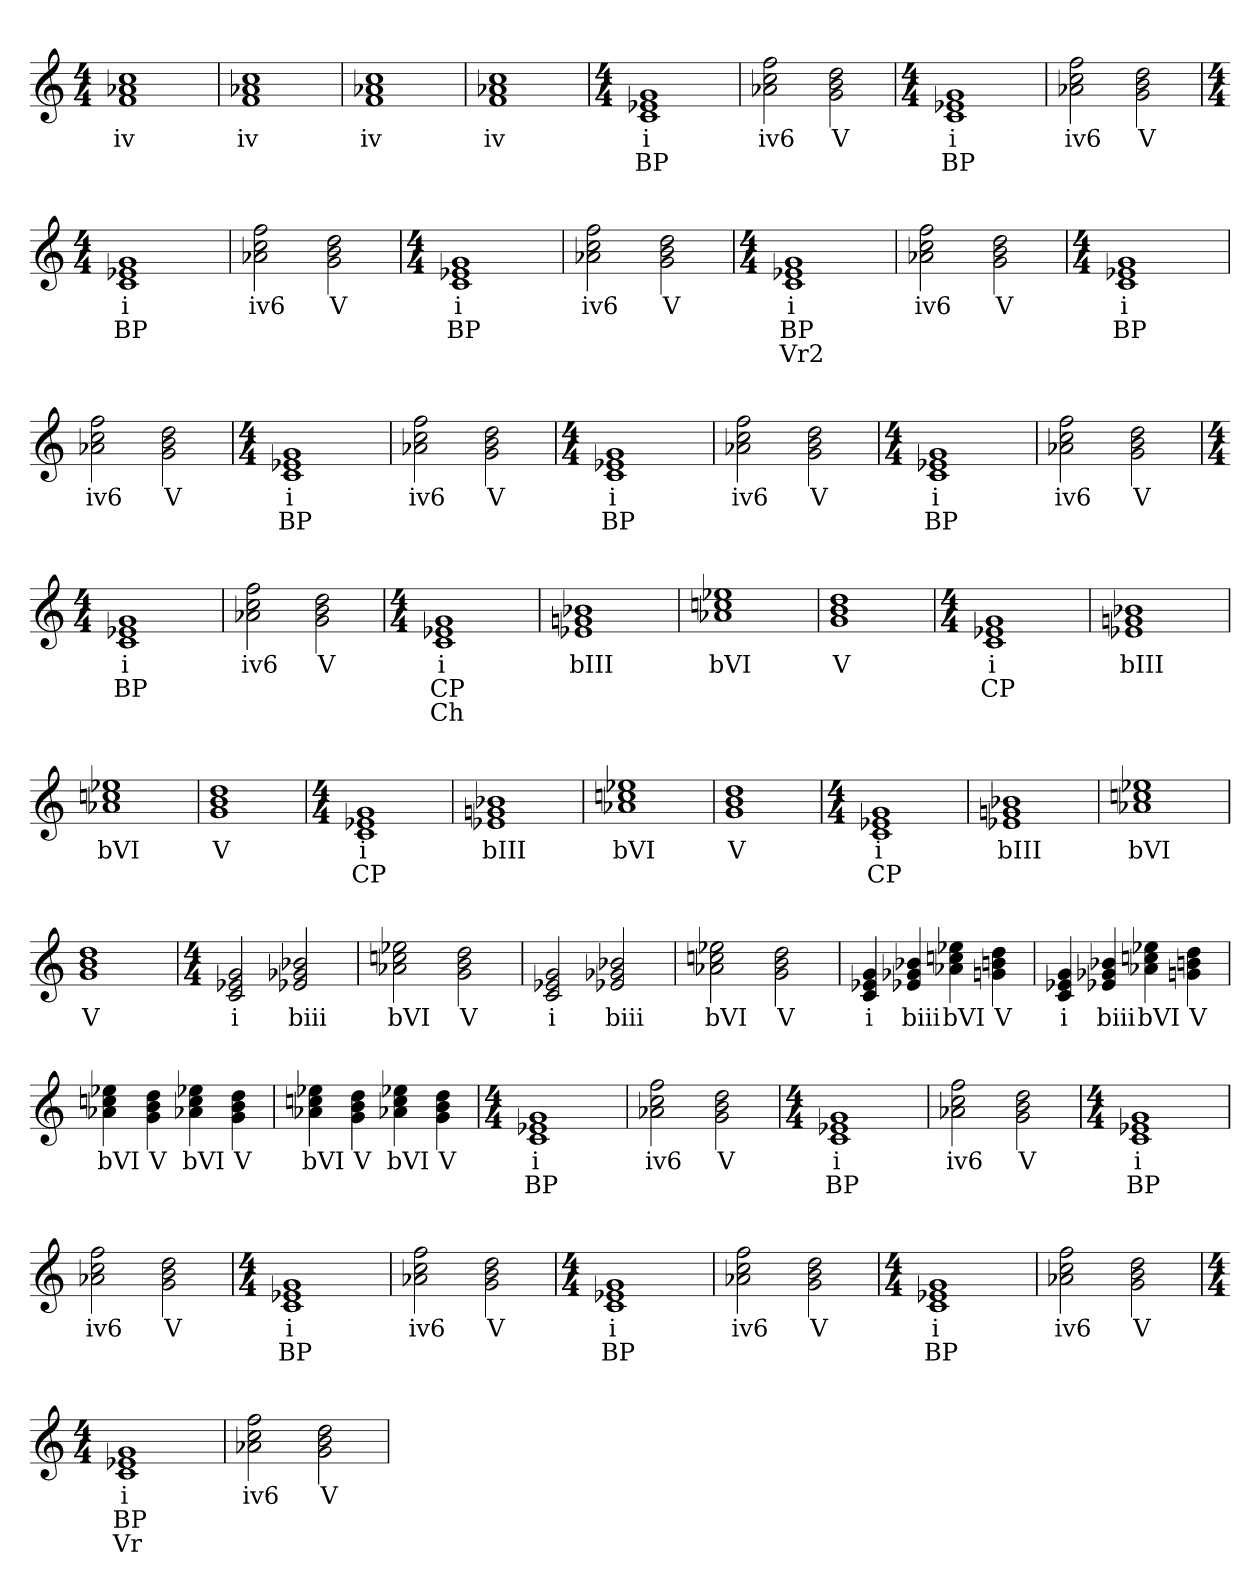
**kern	**text	**text	**text
*part1	*part1	*part1	*part1
*staff1	*staff1	*staff1	*staff1
*k[]	*	*	*
*C:	*	*	*
*M4/4	*	*	*
=	=	=	=
1f 1a-X 1cc	iv	.	.
=	=	=	=
*k[]	*	*	*
*C:	*	*	*
1f 1a-X 1cc	iv	.	.
=	=	=	=
*k[]	*	*	*
*C:	*	*	*
1f 1a-X 1cc	iv	.	.
=	=	=	=
*k[]	*	*	*
*C:	*	*	*
1f 1a-X 1cc	iv	.	.
=	=	=	=
*k[]	*	*	*
*C:	*	*	*
*M4/4	*	*	*
1c 1e-X 1g	i	BP	.
=	=	=	=
*k[]	*	*	*
*C:	*	*	*
2a-X 2cc 2ff	iv6	.	.
2g 2b 2dd	V	.	.
=	=	=	=
*k[]	*	*	*
*C:	*	*	*
*M4/4	*	*	*
1c 1e-X 1g	i	BP	.
=	=	=	=
*k[]	*	*	*
*C:	*	*	*
2a-X 2cc 2ff	iv6	.	.
2g 2b 2dd	V	.	.
=	=	=	=
*k[]	*	*	*
*C:	*	*	*
*M4/4	*	*	*
1c 1e-X 1g	i	BP	.
=	=	=	=
*k[]	*	*	*
*C:	*	*	*
2a-X 2cc 2ff	iv6	.	.
2g 2b 2dd	V	.	.
=	=	=	=
*k[]	*	*	*
*C:	*	*	*
*M4/4	*	*	*
1c 1e-X 1g	i	BP	.
=	=	=	=
*k[]	*	*	*
*C:	*	*	*
2a-X 2cc 2ff	iv6	.	.
2g 2b 2dd	V	.	.
=	=	=	=
*k[]	*	*	*
*C:	*	*	*
*M4/4	*	*	*
1c 1e-X 1g	i	BP	Vr2
=	=	=	=
*k[]	*	*	*
*C:	*	*	*
2a-X 2cc 2ff	iv6	.	.
2g 2b 2dd	V	.	.
=	=	=	=
*k[]	*	*	*
*C:	*	*	*
*M4/4	*	*	*
1c 1e-X 1g	i	BP	.
=	=	=	=
*k[]	*	*	*
*C:	*	*	*
2a-X 2cc 2ff	iv6	.	.
2g 2b 2dd	V	.	.
=	=	=	=
*k[]	*	*	*
*C:	*	*	*
*M4/4	*	*	*
1c 1e-X 1g	i	BP	.
=	=	=	=
*k[]	*	*	*
*C:	*	*	*
2a-X 2cc 2ff	iv6	.	.
2g 2b 2dd	V	.	.
=	=	=	=
*k[]	*	*	*
*C:	*	*	*
*M4/4	*	*	*
1c 1e-X 1g	i	BP	.
=	=	=	=
*k[]	*	*	*
*C:	*	*	*
2a-X 2cc 2ff	iv6	.	.
2g 2b 2dd	V	.	.
=	=	=	=
*k[]	*	*	*
*C:	*	*	*
*M4/4	*	*	*
1c 1e-X 1g	i	BP	.
=	=	=	=
*k[]	*	*	*
*C:	*	*	*
2a-X 2cc 2ff	iv6	.	.
2g 2b 2dd	V	.	.
=	=	=	=
*k[]	*	*	*
*C:	*	*	*
*M4/4	*	*	*
1c 1e-X 1g	i	BP	.
=	=	=	=
*k[]	*	*	*
*C:	*	*	*
2a-X 2cc 2ff	iv6	.	.
2g 2b 2dd	V	.	.
=	=	=	=
*k[]	*	*	*
*C:	*	*	*
*M4/4	*	*	*
1c 1e-X 1g	i	CP	Ch
=	=	=	=
*k[]	*	*	*
*C:	*	*	*
1e-X 1gn 1b-X	bIII	.	.
=	=	=	=
*k[]	*	*	*
*C:	*	*	*
1a-X 1ccn 1ee-X	bVI	.	.
=	=	=	=
*k[]	*	*	*
*C:	*	*	*
1g 1b 1dd	V	.	.
=	=	=	=
*k[]	*	*	*
*C:	*	*	*
*M4/4	*	*	*
1c 1e-X 1g	i	CP	.
=	=	=	=
*k[]	*	*	*
*C:	*	*	*
1e-X 1gn 1b-X	bIII	.	.
=	=	=	=
*k[]	*	*	*
*C:	*	*	*
1a-X 1ccn 1ee-X	bVI	.	.
=	=	=	=
*k[]	*	*	*
*C:	*	*	*
1g 1b 1dd	V	.	.
=	=	=	=
*k[]	*	*	*
*C:	*	*	*
*M4/4	*	*	*
1c 1e-X 1g	i	CP	.
=	=	=	=
*k[]	*	*	*
*C:	*	*	*
1e-X 1gn 1b-X	bIII	.	.
=	=	=	=
*k[]	*	*	*
*C:	*	*	*
1a-X 1ccn 1ee-X	bVI	.	.
=	=	=	=
*k[]	*	*	*
*C:	*	*	*
1g 1b 1dd	V	.	.
=	=	=	=
*k[]	*	*	*
*C:	*	*	*
*M4/4	*	*	*
1c 1e-X 1g	i	CP	.
=	=	=	=
*k[]	*	*	*
*C:	*	*	*
1e-X 1gn 1b-X	bIII	.	.
=	=	=	=
*k[]	*	*	*
*C:	*	*	*
1a-X 1ccn 1ee-X	bVI	.	.
=	=	=	=
*k[]	*	*	*
*C:	*	*	*
1g 1b 1dd	V	.	.
=	=	=	=
*k[]	*	*	*
*C:	*	*	*
*M4/4	*	*	*
2c 2e-X 2g	i	.	.
2e-X 2g-X 2b-X	biii	.	.
=	=	=	=
*k[]	*	*	*
*C:	*	*	*
2a-X 2ccn 2ee-X	bVI	.	.
2g 2b 2dd	V	.	.
=	=	=	=
*k[]	*	*	*
*C:	*	*	*
2c 2e-X 2g	i	.	.
2e-X 2g-X 2b-X	biii	.	.
=	=	=	=
*k[]	*	*	*
*C:	*	*	*
2a-X 2ccn 2ee-X	bVI	.	.
2g 2b 2dd	V	.	.
=	=	=	=
*k[]	*	*	*
*C:	*	*	*
4c 4e-X 4g	i	.	.
4e-X 4g-X 4b-X	biii	.	.
4a-X 4ccn 4ee-X	bVI	.	.
4gn 4bn 4dd	V	.	.
=	=	=	=
*k[]	*	*	*
*C:	*	*	*
4c 4e-X 4g	i	.	.
4e-X 4g-X 4b-X	biii	.	.
4a-X 4ccn 4ee-X	bVI	.	.
4gn 4bn 4dd	V	.	.
=	=	=	=
*k[]	*	*	*
*C:	*	*	*
4a-X 4ccn 4ee-X	bVI	.	.
4g 4b 4dd	V	.	.
4a-X 4cc 4ee-X	bVI	.	.
4g 4b 4dd	V	.	.
=	=	=	=
*k[]	*	*	*
*C:	*	*	*
4a-X 4ccn 4ee-X	bVI	.	.
4g 4b 4dd	V	.	.
4a-X 4cc 4ee-X	bVI	.	.
4g 4b 4dd	V	.	.
=	=	=	=
*k[]	*	*	*
*C:	*	*	*
*M4/4	*	*	*
1c 1e-X 1g	i	BP	.
=	=	=	=
*k[]	*	*	*
*C:	*	*	*
2a-X 2cc 2ff	iv6	.	.
2g 2b 2dd	V	.	.
=	=	=	=
*k[]	*	*	*
*C:	*	*	*
*M4/4	*	*	*
1c 1e-X 1g	i	BP	.
=	=	=	=
*k[]	*	*	*
*C:	*	*	*
2a-X 2cc 2ff	iv6	.	.
2g 2b 2dd	V	.	.
=	=	=	=
*k[]	*	*	*
*C:	*	*	*
*M4/4	*	*	*
1c 1e-X 1g	i	BP	.
=	=	=	=
*k[]	*	*	*
*C:	*	*	*
2a-X 2cc 2ff	iv6	.	.
2g 2b 2dd	V	.	.
=	=	=	=
*k[]	*	*	*
*C:	*	*	*
*M4/4	*	*	*
1c 1e-X 1g	i	BP	.
=	=	=	=
*k[]	*	*	*
*C:	*	*	*
2a-X 2cc 2ff	iv6	.	.
2g 2b 2dd	V	.	.
=	=	=	=
*k[]	*	*	*
*C:	*	*	*
*M4/4	*	*	*
1c 1e-X 1g	i	BP	.
=	=	=	=
*k[]	*	*	*
*C:	*	*	*
2a-X 2cc 2ff	iv6	.	.
2g 2b 2dd	V	.	.
=	=	=	=
*k[]	*	*	*
*C:	*	*	*
*M4/4	*	*	*
1c 1e-X 1g	i	BP	.
=	=	=	=
*k[]	*	*	*
*C:	*	*	*
2a-X 2cc 2ff	iv6	.	.
2g 2b 2dd	V	.	.
=	=	=	=
*k[]	*	*	*
*C:	*	*	*
*M4/4	*	*	*
1c 1e-X 1g	i	BP	Vr
=	=	=	=
*k[]	*	*	*
*C:	*	*	*
2a-X 2cc 2ff	iv6	.	.
2g 2b 2dd	V	.	.
=	=	=	=
*-	*-	*-	*-
